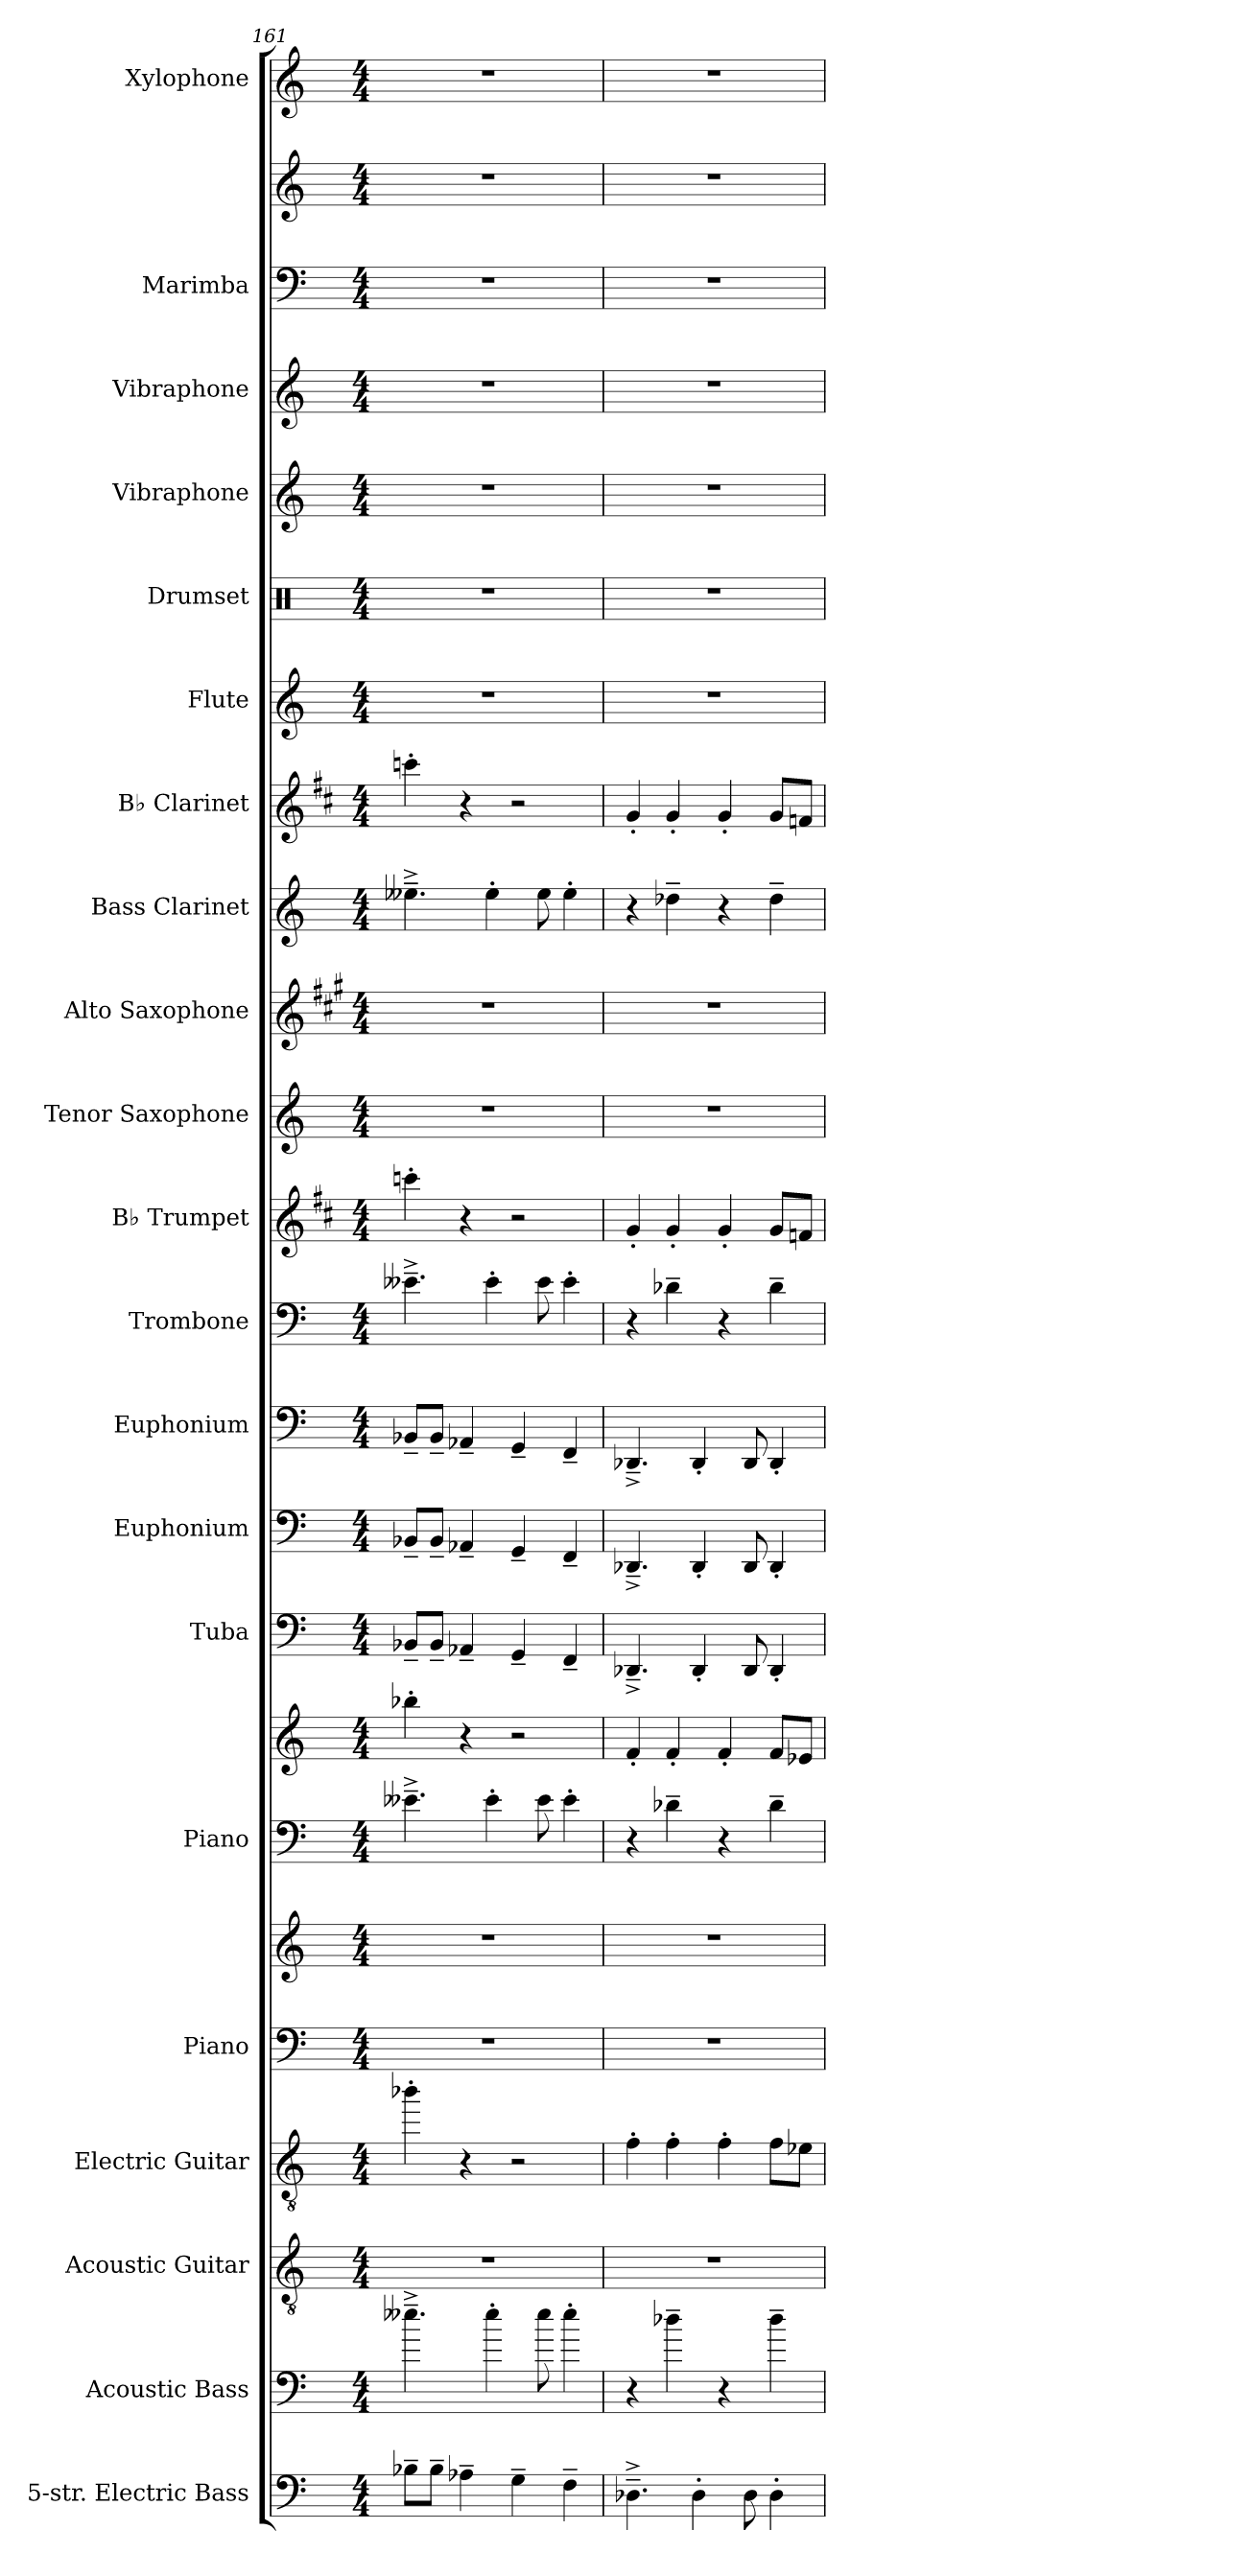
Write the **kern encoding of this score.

**kern	**kern	**kern	**kern	**kern	**kern	**kern	**kern	**kern	**kern	**kern	**kern	**kern	**kern	**kern	**kern	**kern	**kern	**kern	**kern	**kern	**kern	**kern	**kern
*part21	*part20	*part19	*part18	*part17	*part17	*part16	*part16	*part15	*part14	*part13	*part12	*part11	*part10	*part9	*part8	*part7	*part6	*part5	*part4	*part3	*part2	*part2	*part1
*staff24	*staff23	*staff22	*staff21	*staff20	*staff19	*staff18	*staff17	*staff16	*staff15	*staff14	*staff13	*staff12	*staff11	*staff10	*staff9	*staff8	*staff7	*staff6	*staff5	*staff4	*staff3	*staff2	*staff1
*I"5-str. Electric Bass	*I"Acoustic Bass	*I"Acoustic Guitar	*I"Electric Guitar	*I"Piano	*	*I"Piano	*	*I"Tuba	*I"Euphonium	*I"Euphonium	*I"Trombone	*I"B♭ Trumpet	*I"Tenor Saxophone	*I"Alto Saxophone	*I"Bass Clarinet	*I"B♭ Clarinet	*I"Flute	*I"Drumset	*I"Vibraphone	*I"Vibraphone	*I"Marimba	*	*I"Xylophone
*I'El. B.	*I'Bass	*I'Guit.	*I'El. Guit.	*I'Pno.	*	*I'Pno.	*	*I'Tba.	*I'Euph.	*I'Euph.	*I'Tbn.	*I'B♭ Tpt.	*I'T. Sax.	*I'A. Sax.	*I'B. Cl.	*I'B♭ Cl.	*I'Fl.	*I'Drs.	*I'Vib.	*I'Vib.	*I'Mrm.	*	*I'Xyl.
!!LO:PB:g=z
*clefF4	*clefF4	*clefGv2	*clefGv2	*clefF4	*clefG2	*clefF4	*clefG2	*clefF4	*clefF4	*clefF4	*clefF4	*clefG2	*clefG2	*clefG2	*clefG2	*clefG2	*clefG2	*clefX	*clefG2	*clefG2	*clefF4	*clefG2	*clefG2
*ITrd7c12	*ITrd7c12	*	*	*	*	*	*	*	*	*	*	*ITrd1c2	*ITrd8c14	*ITrd5c9	*ITrd8c14	*ITrd1c2	*	*	*	*	*	*	*ITrd-7c-12
*k[]	*k[]	*k[]	*k[]	*k[]	*k[]	*k[]	*k[]	*k[]	*k[]	*k[]	*k[]	*k[]	*k[]	*k[]	*k[]	*k[]	*k[]	*k[]	*k[]	*k[]	*k[]	*k[]	*k[]
*M4/4	*M4/4	*M4/4	*M4/4	*M4/4	*M4/4	*M4/4	*M4/4	*M4/4	*M4/4	*M4/4	*M4/4	*M4/4	*M4/4	*M4/4	*M4/4	*M4/4	*M4/4	*M4/4	*M4/4	*M4/4	*M4/4	*M4/4	*M4/4
=161	=161	=161	=161	=161	=161	=161	=161	=161	=161	=161	=161	=161	=161	=161	=161	=161	=161	=161	=161	=161	=161	=161	=161
8BB-X~\L	4.e--X~^\	1r	4bb-X'\	1r	1r	4.e--X~^\	4bb-X'\	8BB-X~/L	8BB-X~/L	8BB-X~/L	4.e--X~^\	4bb-X'\	1r	1r	4.e--X~^\	4bb-X'\	1r	1r	1r	1r	1r	1r	1r
8BB-~\J	.	.	.	.	.	.	.	8BB-~/J	8BB-~/J	8BB-~/J	.	.	.	.	.	.	.	.	.	.	.	.	.
4AA-X~\	.	.	4r	.	.	.	4r	4AA-X~/	4AA-X~/	4AA-X~/	.	4r	.	.	.	4r	.	.	.	.	.	.	.
.	4e--'\	.	.	.	.	4e--'\	.	.	.	.	4e--'\	.	.	.	4e--'\	.	.	.	.	.	.	.	.
4GG~\	.	.	2r	.	.	.	2r	4GG~/	4GG~/	4GG~/	.	2r	.	.	.	2r	.	.	.	.	.	.	.
.	8e--\	.	.	.	.	8e--\	.	.	.	.	8e--\	.	.	.	8e--\	.	.	.	.	.	.	.	.
4FF~\	4e--'\	.	.	.	.	4e--'\	.	4FF~/	4FF~/	4FF~/	4e--'\	.	.	.	4e--'\	.	.	.	.	.	.	.	.
=162	=162	=162	=162	=162	=162	=162	=162	=162	=162	=162	=162	=162	=162	=162	=162	=162	=162	=162	=162	=162	=162	=162	=162
4.DD-X~^\	4r	1r	4f'\	1r	1r	4r	4f'/	4.DD-X~^/	4.DD-X~^/	4.DD-X~^/	4r	4f'/	1r	1r	4r	4f'/	1r	1r	1r	1r	1r	1r	1r
.	4d-X~\	.	4f'\	.	.	4d-X~\	4f'/	.	.	.	4d-X~\	4f'/	.	.	4d-X~\	4f'/	.	.	.	.	.	.	.
4DD-'\	.	.	.	.	.	.	.	4DD-'/	4DD-'/	4DD-'/	.	.	.	.	.	.	.	.	.	.	.	.	.
.	4r	.	4f'\	.	.	4r	4f'/	.	.	.	4r	4f'/	.	.	4r	4f'/	.	.	.	.	.	.	.
8DD-\	.	.	.	.	.	.	.	8DD-/	8DD-/	8DD-/	.	.	.	.	.	.	.	.	.	.	.	.	.
4DD-'\	4d-~\	.	8f\L	.	.	4d-~\	8f/L	4DD-'/	4DD-'/	4DD-'/	4d-~\	8f/L	.	.	4d-~\	8f/L	.	.	.	.	.	.	.
.	.	.	8e-X\J	.	.	.	8e-X/J	.	.	.	.	8e-X/J	.	.	.	8e-X/J	.	.	.	.	.	.	.
=	=	=	=	=	=	=	=	=	=	=	=	=	=	=	=	=	=	=	=	=	=	=	=
*-	*-	*-	*-	*-	*-	*-	*-	*-	*-	*-	*-	*-	*-	*-	*-	*-	*-	*-	*-	*-	*-	*-	*-
